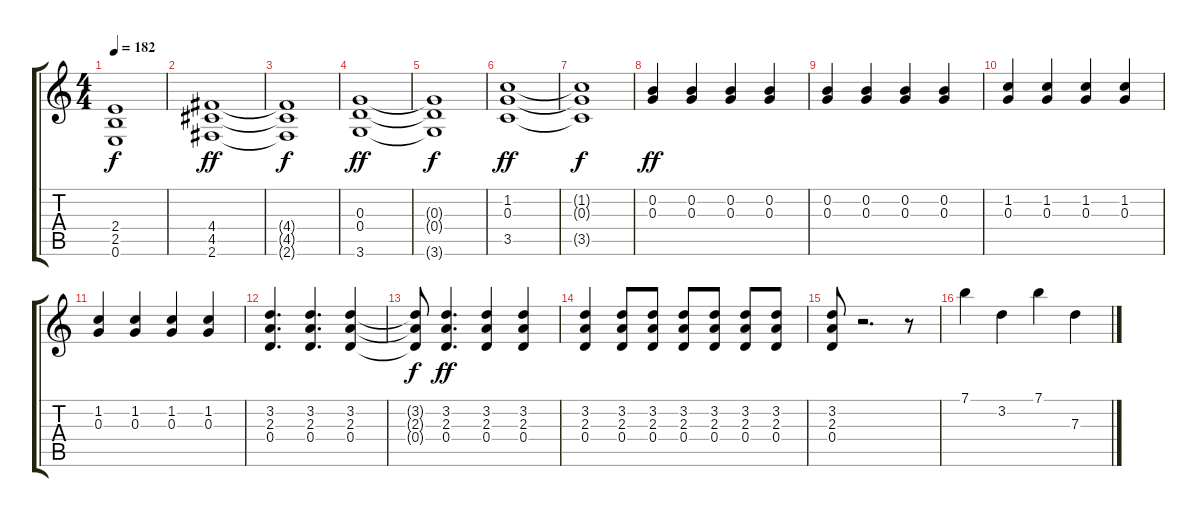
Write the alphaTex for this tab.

\track "" {instrument distortionguitar}
\staff {score tabs}
\tuning (E4 B3 G3 D3 A2 E2) {hide}
\ts (4 4)
\tempo 182
\clef g2
\ks c
(2.4{t} 2.5{t} 0.6{t}).1{dy f} |
(4.4 4.5 2.6).1{dy ff} |
(4.4{t} 4.5{t} 2.6{t}).1{dy f} |
(0.3 0.4 3.6).1{dy ff} |
(0.3{t} 0.4{t} 3.6{t}).1{dy f} |
(1.2 0.3 3.5).1{dy ff} |
(1.2{t} 0.3{t} 3.5{t}).1{dy f} |
(0.2 0.3).4{dy ff} (0.2 0.3).4 (0.2 0.3).4 (0.2 0.3).4 |
(0.2 0.3).4 (0.2 0.3).4 (0.2 0.3).4 (0.2 0.3).4 |
(1.2 0.3).4 (1.2 0.3).4 (1.2 0.3).4 (1.2 0.3).4 |
(1.2 0.3).4 (1.2 0.3).4 (1.2 0.3).4 (1.2 0.3).4 |
(3.2 2.3 0.4).4{d} (3.2 2.3 0.4).4{d} (3.2 2.3 0.4).4 |
(3.2{t} 2.3{t} 0.4{t}).8{dy f} (3.2 2.3 0.4).4{d dy ff} (3.2 2.3 0.4).4 (3.2 2.3 0.4).4 |
(3.2 2.3 0.4).4 (3.2 2.3 0.4).8 (3.2 2.3 0.4).8 (3.2 2.3 0.4).8 (3.2 2.3 0.4).8 (3.2 2.3 0.4).8 (3.2 2.3 0.4).8 |
(3.2 2.3 0.4).8 r.2{d} r.8 |
7.1.4 3.2.4 7.1.4 7.3.4
